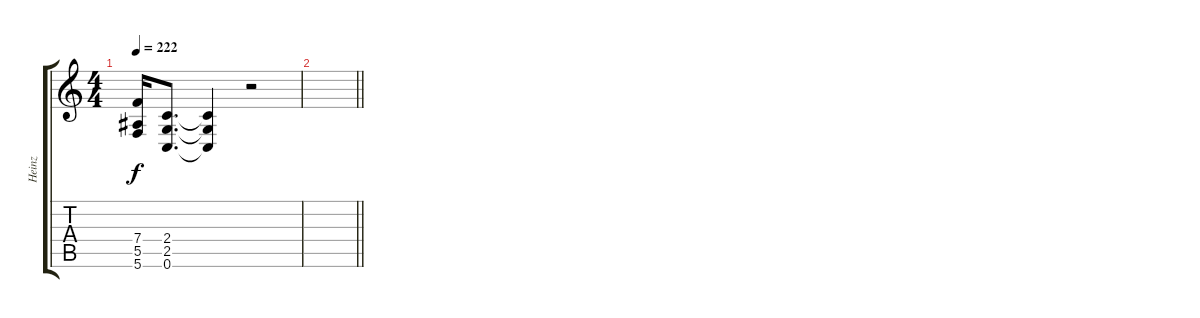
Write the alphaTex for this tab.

\track ("Heinz" "Heinz") {instrument distortionguitar}
\staff {score tabs}
\tuning (C4 G3 Eb3 Bb2 F2 C2) {hide}
\ts (4 4)
\tempo 222
\clef g2
\ks c
(7.4{t} 5.5{t} 5.6{t}).16{dy f} (2.4 2.5 0.6).8{d} (2.4{t} 2.5{t} 0.6{t}).4 r.2 |
\barLineRight lightlight
